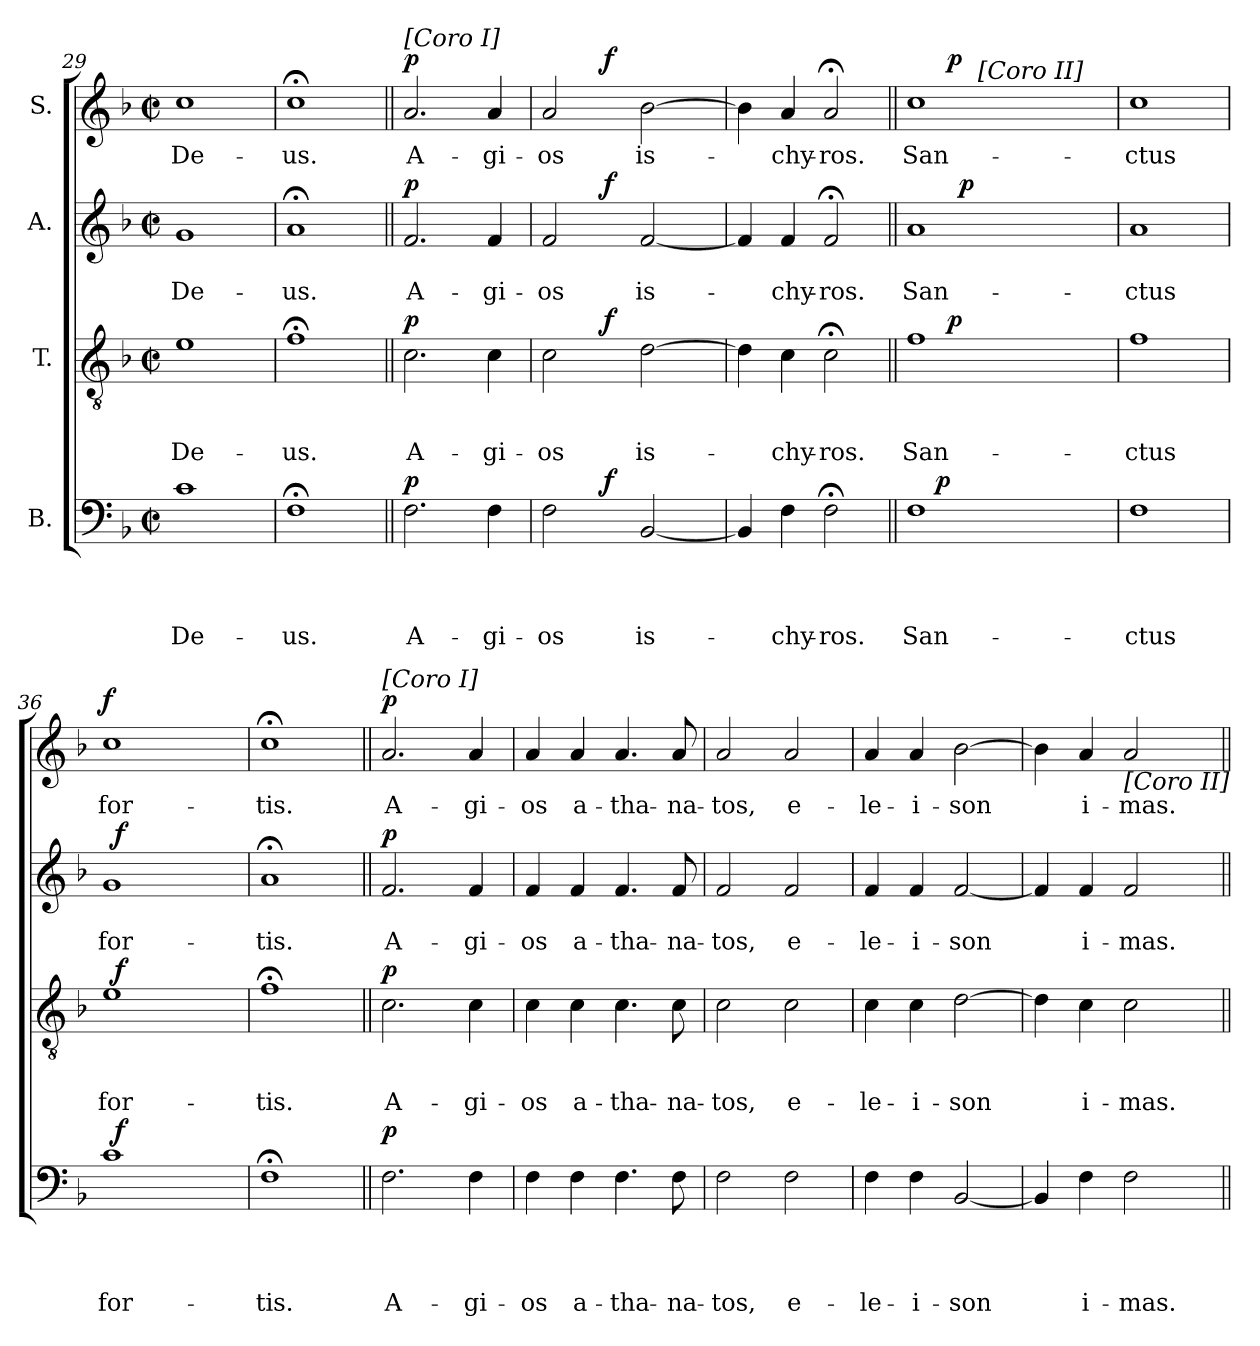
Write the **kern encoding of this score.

**kern	**text	**text	**text	**text	**dynam	**kern	**text	**text	**text	**dynam	**kern	**text	**text	**dynam	**kern	**text	**dynam
*part4	*part4	*part4	*part4	*part4	*part4	*part3	*part3	*part3	*part3	*part3	*part2	*part2	*part2	*part2	*part1	*part1	*part1
*staff4	*staff4	*staff4	*staff4	*staff4	*staff4	*staff3	*staff3	*staff3	*staff3	*staff3	*staff2	*staff2	*staff2	*staff2	*staff1	*staff1	*staff1
*I"B.	*	*	*	*	*	*I"T.	*	*	*	*	*I"A.	*	*	*	*I"S.	*	*
*clefF4	*	*	*	*	*	*clefGv2	*	*	*	*	*clefG2	*	*	*	*clefG2	*	*
*k[b-]	*	*	*	*	*	*k[b-]	*	*	*	*	*k[b-]	*	*	*	*k[b-]	*	*
*F:	*	*	*	*	*	*F:	*	*	*	*	*F:	*	*	*	*F:	*	*
*M2/2	*	*	*	*	*	*M2/2	*	*	*	*	*M2/2	*	*	*	*M2/2	*	*
*met(c|)	*	*	*	*	*	*met(c|)	*	*	*	*	*met(c|)	*	*	*	*met(c|)	*	*
=29	=29	=29	=29	=29	=29	=29	=29	=29	=29	=29	=29	=29	=29	=29	=29	=29	=29
!	!	!	!	!LO:LY:b	!	!	!	!	!LO:LY:b	!	!	!	!LO:LY:b	!	!	!LO:LY:b	!
1c	.	.	.	De-	.	1e	.	.	De-	.	1g	.	De-	.	1cc	De-	.
=30	=30	=30	=30	=30	=30	=30	=30	=30	=30	=30	=30	=30	=30	=30	=30	=30	=30
!	!	!	!	!LO:LY:b	!	!	!	!	!LO:LY:b	!	!	!	!LO:LY:b	!	!	!LO:LY:b	!
1F;	.	.	.	-us.	.	1f;	.	.	-us.	.	1a;<	.	-us.	.	1cc;	-us.	.
=31||	=31||	=31||	=31||	=31||	=31||	=31||	=31||	=31||	=31||	=31||	=31||	=31||	=31||	=31||	=31||	=31||	=31||
!	!	!	!	!	!	!	!	!	!	!	!	!	!	!	!LO:TX:a:t=[Coro I]	!	!
!	!	!	!	!LO:LY:b	!LO:DY:a	!	!	!	!LO:LY:b	!LO:DY:a	!	!	!LO:LY:b	!LO:DY:a	!	!LO:LY:b	!LO:DY:a
2.F\	.	.	.	A-	p	2.c\	.	.	A-	p	2.f/	.	A-	p	2.a/	A-	p
!	!	!	!	!LO:LY:b	!	!	!	!	!LO:LY:b	!	!	!	!LO:LY:b	!	!	!LO:LY:b	!
4F\	.	.	.	-gi-	.	4c\	.	.	-gi-	.	4f/	.	-gi-	.	4a/	-gi-	.
=32	=32	=32	=32	=32	=32	=32	=32	=32	=32	=32	=32	=32	=32	=32	=32	=32	=32
!	!	!	!	!LO:LY:b	!	!	!	!	!LO:LY:b	!	!	!	!LO:LY:b	!	!	!LO:LY:b	!
*^	*	*	*	*	*	*^	*	*	*	*	*^	*	*	*	*^	*	*
2F\	4ryy	.	.	.	-os	.	2c\	4ryy	.	.	-os	.	2f/	4ryy	.	-os	.	2a/	4ryy	-os	.
.	16ryy	.	.	.	.	.	.	16ryy	.	.	.	.	.	16ryy	.	.	.	.	16ryy	.	.
!	!	!	!	!	!	!LO:DY:a	!	!	!	!	!	!LO:DY:a	!	!	!	!	!LO:DY:a	!	!	!	!LO:DY:a
.	2ryy	.	.	.	.	f	.	2ryy	.	.	.	f	.	2ryy	.	.	f	.	2ryy	.	f
!	!	!	!	!	!LO:LY:b	!	!	!	!	!	!LO:LY:b	!	!	!	!	!LO:LY:b	!	!	!	!LO:LY:b	!
[>2BB-/	.	.	.	.	is-	.	[>2d\	.	.	.	is-	.	[>2f/	.	.	is-	.	[>2b-\	.	is-	.
.	8.ryy	.	.	.	.	.	.	8.ryy	.	.	.	.	.	8.ryy	.	.	.	.	8.ryy	.	.
*v	*v	*	*	*	*	*	*	*	*	*	*	*	*v	*v	*	*	*	*v	*v	*	*
*	*	*	*	*	*	*v	*v	*	*	*	*	*	*	*	*	*	*	*
=33	=33	=33	=33	=33	=33	=33	=33	=33	=33	=33	=33	=33	=33	=33	=33	=33	=33
4BB-/]	.	.	.	.	.	4d\]	.	.	.	.	4f/]	.	.	.	4b-\]	.	.
!	!	!	!	!LO:LY:b	!	!	!	!	!LO:LY:b	!	!	!	!LO:LY:b	!	!	!LO:LY:b	!
4F\	.	.	.	-chy-	.	4c\	.	.	-chy-	.	4f/	.	-chy-	.	4a/	-chy-	.
!	!	!	!	!LO:LY:b	!	!	!	!	!LO:LY:b	!	!	!	!LO:LY:b	!	!	!LO:LY:b	!
2F;<\	.	.	.	-ros.	.	2c;<\	.	.	-ros.	.	2f;</	.	-ros.	.	2a;</	-ros.	.
=34||	=34||	=34||	=34||	=34||	=34||	=34||	=34||	=34||	=34||	=34||	=34||	=34||	=34||	=34||	=34||	=34||	=34||
!	!	!	!	!LO:LY:b	!	!	!	!	!LO:LY:b	!	!	!	!LO:LY:b	!	!	!LO:LY:b	!
*^	*	*	*	*	*	*^	*	*	*	*	*^	*	*	*	*^	*	*
*	*	*	*	*	*	*	*	*	*	*	*	*	*	*	*	*	*	*	*^	*	*
1F	8ryy	.	.	.	San-	.	1f	8ryy	.	.	San-	.	1a	8.ryy	.	San-	.	1cc	8ryy	4ryy	San-	.
!	!	!	!	!	!	!LO:DY:a	!	!	!	!	!	!	!	!	!	!	!	!	!	!	!	!
.	2..ryy	.	.	.	.	p	.	32ryy	.	.	.	.	.	.	.	.	.	.	32ryy	.	.	.
!	!	!	!	!	!	!	!	!	!	!	!	!LO:DY:a	!	!	!	!	!	!	!	!	!	!LO:DY:a
.	.	.	.	.	.	.	.	2ryy	.	.	.	p	.	.	.	.	.	.	2ryy	.	.	p
!	!	!	!	!	!	!	!	!	!	!	!	!	!	!	!	!	!LO:DY:a	!	!	!	!	!
.	.	.	.	.	.	.	.	.	.	.	.	.	.	2ryy	.	.	p	.	.	.	.	.
!	!	!	!	!	!	!	!	!	!	!	!	!	!	!	!	!	!	!	!	!LO:TX:a:t=[Coro II]	!	!
.	.	.	.	.	.	.	.	.	.	.	.	.	.	.	.	.	.	.	.	2.ryy	.	.
.	.	.	.	.	.	.	.	4ryy	.	.	.	.	.	.	.	.	.	.	4ryy	.	.	.
.	.	.	.	.	.	.	.	.	.	.	.	.	.	4ryy	.	.	.	.	.	.	.	.
.	.	.	.	.	.	.	.	16.ryy	.	.	.	.	.	.	.	.	.	.	16.ryy	.	.	.
.	.	.	.	.	.	.	.	.	.	.	.	.	.	16ryy	.	.	.	.	.	.	.	.
=35	=35	=35	=35	=35	=35	=35	=35	=35	=35	=35	=35	=35	=35	=35	=35	=35	=35	=35	=35	=35	=35	=35
!	!	!	!	!	!LO:LY:b	!	!	!	!	!	!LO:LY:b	!	!	!	!	!LO:LY:b	!	!	!	!	!LO:LY:b	!
*v	*v	*	*	*	*	*	*	*	*	*	*	*	*v	*v	*	*	*	*v	*v	*v	*	*
*	*	*	*	*	*	*v	*v	*	*	*	*	*	*	*	*	*	*	*
1F	.	.	.	-ctus	.	1f	.	.	-ctus	.	1a	.	-ctus	.	1cc	-ctus	.
=36	=36	=36	=36	=36	=36	=36	=36	=36	=36	=36	=36	=36	=36	=36	=36	=36	=36
!	!	!	!	!LO:LY:b	!	!	!	!	!LO:LY:b	!	!	!	!LO:LY:b	!	!	!LO:LY:b	!LO:DY:a
*^	*	*	*	*	*	*^	*	*	*	*	*^	*	*	*	*	*	*
1c	32ryy	.	.	.	for-	.	1e	32ryy	.	.	for-	.	1g	32ryy	.	for-	.	1cc	for-	f
!	!	!	!	!	!	!LO:DY:a	!	!	!	!	!	!LO:DY:a	!	!	!	!	!LO:DY:a	!	!	!
.	2ryy	.	.	.	.	f	.	2ryy	.	.	.	f	.	2ryy	.	.	f	.	.	.
.	4...ryy	.	.	.	.	.	.	4...ryy	.	.	.	.	.	4...ryy	.	.	.	.	.	.
=37	=37	=37	=37	=37	=37	=37	=37	=37	=37	=37	=37	=37	=37	=37	=37	=37	=37	=37	=37	=37
!	!	!	!	!	!LO:LY:b	!	!	!	!	!	!LO:LY:b	!	!	!	!	!LO:LY:b	!	!	!LO:LY:b	!
*v	*v	*	*	*	*	*	*	*	*	*	*	*	*v	*v	*	*	*	*	*	*
*	*	*	*	*	*	*v	*v	*	*	*	*	*	*	*	*	*	*	*
1F;	.	.	.	-tis.	.	1f;	.	.	-tis.	.	1a;<	.	-tis.	.	1cc;	-tis.	.
!!LO:PB:g=z
=38||	=38||	=38||	=38||	=38||	=38||	=38||	=38||	=38||	=38||	=38||	=38||	=38||	=38||	=38||	=38||	=38||	=38||
!	!	!	!	!	!	!	!	!	!	!	!	!	!	!	!LO:TX:a:t=[Coro I]	!	!
!	!	!	!	!LO:LY:b	!LO:DY:a	!	!	!	!LO:LY:b	!LO:DY:a	!	!	!LO:LY:b	!LO:DY:a	!	!LO:LY:b	!LO:DY:a
2.F\	.	.	.	A-	p	2.c\	.	.	A-	p	2.f/	.	A-	p	2.a/	A-	p
!	!	!	!	!LO:LY:b	!	!	!	!	!LO:LY:b	!	!	!	!LO:LY:b	!	!	!LO:LY:b	!
4F\	.	.	.	-gi-	.	4c\	.	.	-gi-	.	4f/	.	-gi-	.	4a/	-gi-	.
=39	=39	=39	=39	=39	=39	=39	=39	=39	=39	=39	=39	=39	=39	=39	=39	=39	=39
!	!	!	!	!LO:LY:b	!	!	!	!	!LO:LY:b	!	!	!	!LO:LY:b	!	!	!LO:LY:b	!
4F\	.	.	.	-os	.	4c\	.	.	-os	.	4f/	.	-os	.	4a/	-os	.
!	!	!	!	!LO:LY:b	!	!	!	!	!LO:LY:b	!	!	!	!LO:LY:b	!	!	!LO:LY:b	!
4F\	.	.	.	a-	.	4c\	.	.	a-	.	4f/	.	a-	.	4a/	a-	.
!	!	!	!	!LO:LY:b	!	!	!	!	!LO:LY:b	!	!	!	!LO:LY:b	!	!	!LO:LY:b	!
4.F\	.	.	.	-tha-	.	4.c\	.	.	-tha-	.	4.f/	.	-tha-	.	4.a/	-tha-	.
!	!	!	!	!LO:LY:b	!	!	!	!	!LO:LY:b	!	!	!	!LO:LY:b	!	!	!LO:LY:b	!
8F\	.	.	.	-na-	.	8c\	.	.	-na-	.	8f/	.	-na-	.	8a/	-na-	.
=40	=40	=40	=40	=40	=40	=40	=40	=40	=40	=40	=40	=40	=40	=40	=40	=40	=40
!	!	!	!	!LO:LY:b	!	!	!	!	!LO:LY:b	!	!	!	!LO:LY:b	!	!	!LO:LY:b	!
2F\	.	.	.	-tos,	.	2c\	.	.	-tos,	.	2f/	.	-tos,	.	2a/	-tos,	.
!	!	!	!	!LO:LY:b	!	!	!	!	!LO:LY:b	!	!	!	!LO:LY:b	!	!	!LO:LY:b	!
2F\	.	.	.	e-	.	2c\	.	.	e-	.	2f/	.	e-	.	2a/	e-	.
=41	=41	=41	=41	=41	=41	=41	=41	=41	=41	=41	=41	=41	=41	=41	=41	=41	=41
!	!	!	!	!LO:LY:b	!	!	!	!	!LO:LY:b	!	!	!	!LO:LY:b	!	!	!LO:LY:b	!
4F\	.	.	.	-le-	.	4c\	.	.	-le-	.	4f/	.	-le-	.	4a/	-le-	.
!	!	!	!	!LO:LY:b	!	!	!	!	!LO:LY:b	!	!	!	!LO:LY:b	!	!	!LO:LY:b	!
4F\	.	.	.	-i-	.	4c\	.	.	-i-	.	4f/	.	-i-	.	4a/	-i-	.
!	!	!	!	!LO:LY:b	!	!	!	!	!LO:LY:b	!	!	!	!LO:LY:b	!	!	!LO:LY:b	!
[>2BB-/	.	.	.	-son	.	[>2d\	.	.	-son	.	[>2f/	.	-son	.	[>2b-\	-son	.
=42	=42	=42	=42	=42	=42	=42	=42	=42	=42	=42	=42	=42	=42	=42	=42	=42	=42
4BB-/]	.	.	.	.	.	4d\]	.	.	.	.	4f/]	.	.	.	4b-\]	.	.
!	!	!	!	!LO:LY:b	!	!	!	!	!LO:LY:b	!	!	!	!LO:LY:b	!	!	!LO:LY:b	!
4F\	.	.	.	i-	.	4c\	.	.	i-	.	4f/	.	i-	.	4a/	i-	.
!	!	!	!	!	!	!	!	!	!	!	!	!	!	!	!LO:TX:b:t=[Coro II]	!	!
!	!	!	!	!LO:LY:b	!	!	!	!	!LO:LY:b	!	!	!	!LO:LY:b	!	!	!LO:LY:b	!
2F\	.	.	.	-mas.	.	2c\	.	.	-mas.	.	2f/	.	-mas.	.	2a/	-mas.	.
=||	=||	=||	=||	=||	=||	=||	=||	=||	=||	=||	=||	=||	=||	=||	=||	=||	=||
*-	*-	*-	*-	*-	*-	*-	*-	*-	*-	*-	*-	*-	*-	*-	*-	*-	*-
